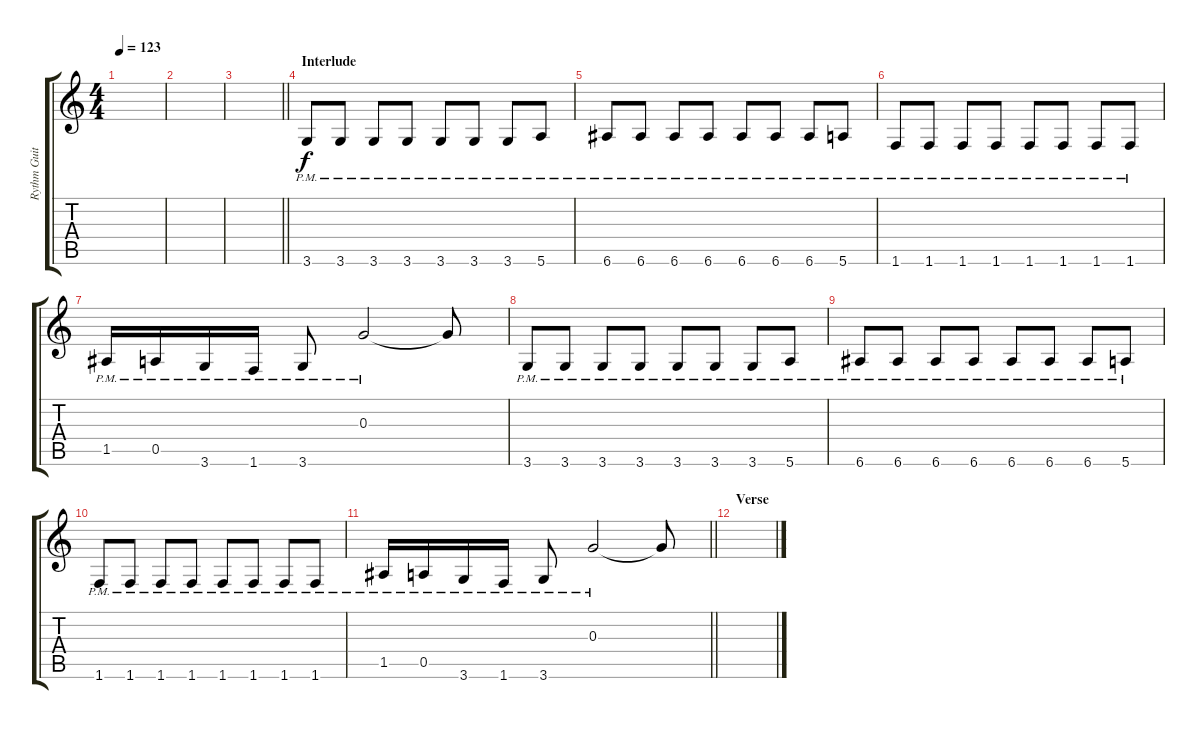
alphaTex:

\track ("Rythm Guitar" "Rythm Guit") {instrument distortionguitar}
\staff {score tabs}
\tuning (E4 B3 G3 D3 A2 E2) {hide}
\ts (4 4)
\tempo 123
\clef g2
\ks c
|
|
\barLineRight lightlight
|
\section ("" "Interlude")
3.6{pm}.8 3.6{pm}.8 3.6{pm}.8 3.6{pm}.8 3.6{pm}.8 3.6{pm}.8 3.6{pm}.8 5.6{pm}.8 |
6.6{pm}.8 6.6{pm}.8 6.6{pm}.8 6.6{pm}.8 6.6{pm}.8 6.6{pm}.8 6.6{pm}.8 5.6{pm}.8 |
1.6{pm}.8 1.6{pm}.8 1.6{pm}.8 1.6{pm}.8 1.6{pm}.8 1.6{pm}.8 1.6{pm}.8 1.6{pm}.8 |
1.5{pm}.16 0.5{pm}.16 3.6{pm}.16 1.6{pm}.16 3.6{pm}.8 0.3{pm}.2 0.3{t}.8 |
3.6{pm}.8 3.6{pm}.8 3.6{pm}.8 3.6{pm}.8 3.6{pm}.8 3.6{pm}.8 3.6{pm}.8 5.6{pm}.8 |
6.6{pm}.8 6.6{pm}.8 6.6{pm}.8 6.6{pm}.8 6.6{pm}.8 6.6{pm}.8 6.6{pm}.8 5.6{pm}.8 |
1.6{pm}.8 1.6{pm}.8 1.6{pm}.8 1.6{pm}.8 1.6{pm}.8 1.6{pm}.8 1.6{pm}.8 1.6{pm}.8 |
\barLineRight lightlight
1.5{pm}.16 0.5{pm}.16 3.6{pm}.16 1.6{pm}.16 3.6{pm}.8 0.3{pm}.2 0.3{t}.8 |
\section ("" "Verse")
